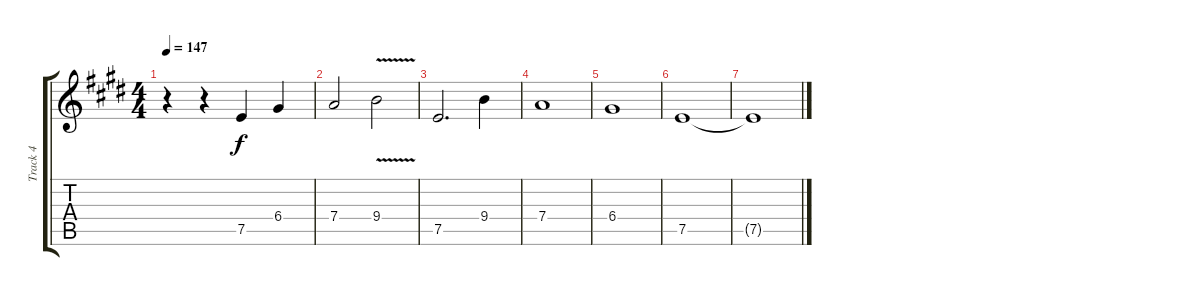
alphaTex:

\track ("Track 4" "Track 4") {instrument distortionguitar}
\staff {score tabs}
\tuning (E4 B3 G3 D3 A2 E2) {hide}
\ts (4 4)
\tempo 147
\clef g2
\ks e
r.4{dy f} r.4 7.5.4 6.4.4 |
7.4.2 9.4{v}.2 |
7.5.2{d} 9.4.4 |
7.4.1 |
6.4.1 |
7.5.1 |
7.5{t}.1
